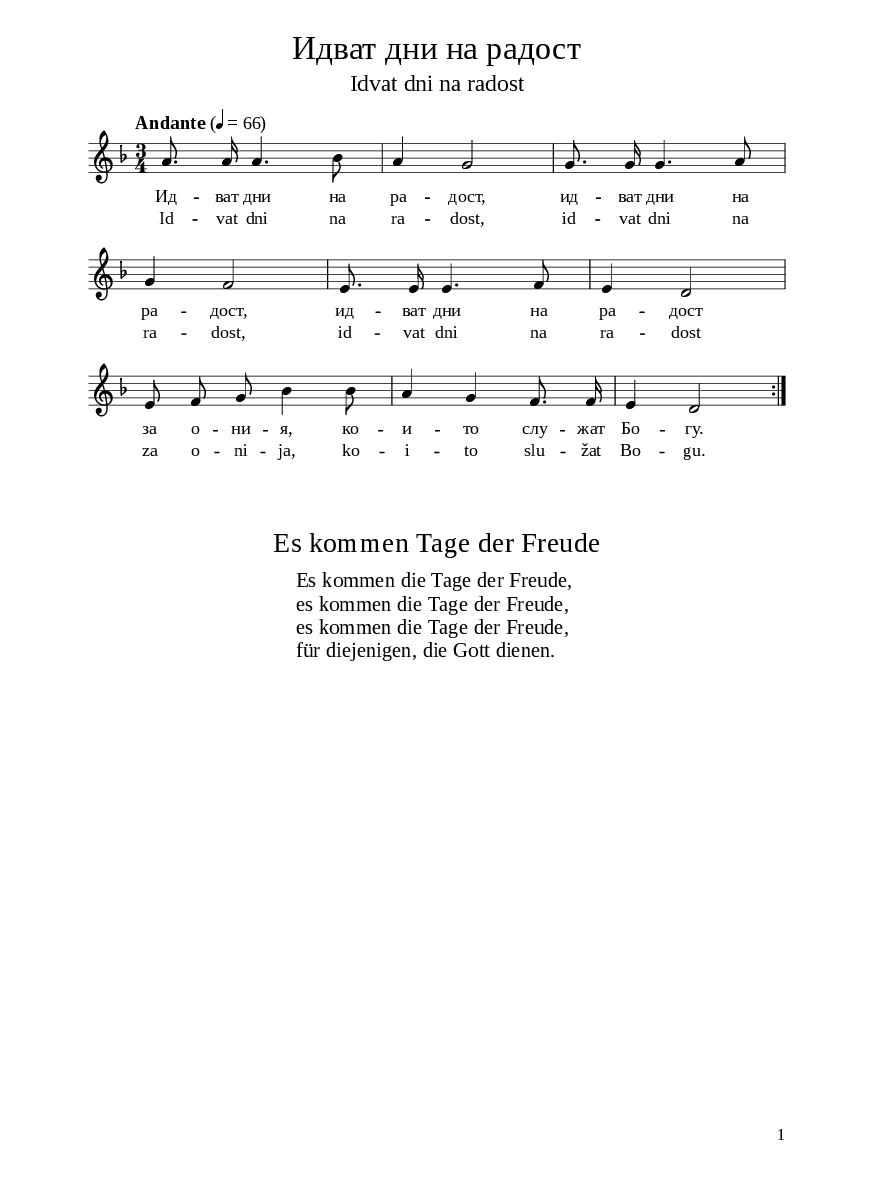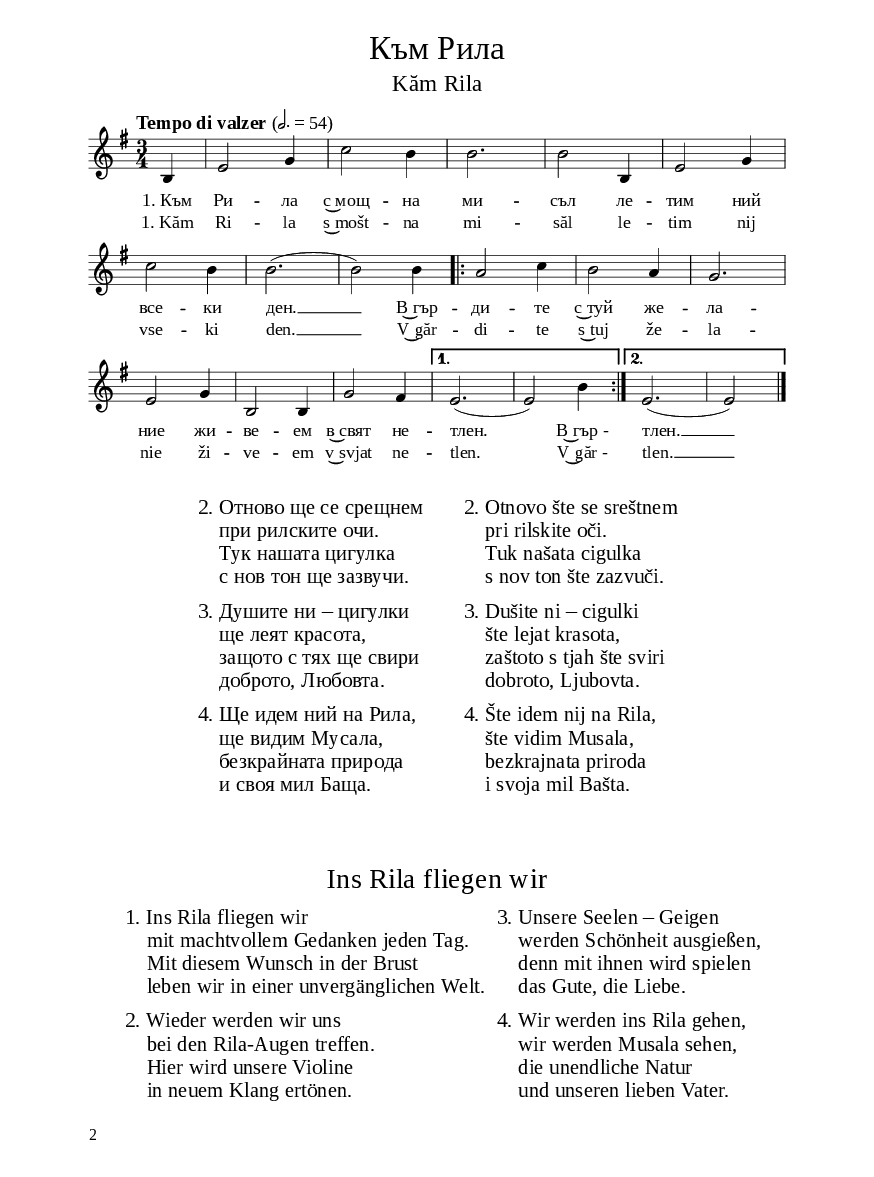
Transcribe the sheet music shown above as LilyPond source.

\version "2.24.4"

% include paper part and global functions
\include "include/globals.ily"

\bookpart {
  \label #'ref056_1
  \tocItem \markup "Идват дни на радост – Idvat dni na radost"
  \include "include/bookpart-paper.ily"
  \score {
    \include "include/score-layout.ily"

    \new Voice \absolute  {
      \clef treble
      \key d \minor
      \time 3/4
      \autoBeamOff
      \tempoFunc "Andante" 4 "66"
      a'8. a'16 a'4. bes'8 | a'4 g'2 | g'8. g'16 g'4. a'8 | \break
      g'4 f'2 | e'8. e'16 e'4. f'8 | e'4 d'2 | \break
      e'8 f'8 g'8 bes'4 bes'8 | a'4 g'4 f'8. f'16 | e'4 d'2 | \bar ":|."
    }

    \addlyrics {
      Ид -- ват дни на ра -- дост, ид -- ват дни на
      ра -- дост, ид -- ват дни на ра -- дост
      за о -- ни -- я, ко -- и -- то слу -- жат Бо -- гу.
    }

    \addlyrics {
      Id -- vat dni na ra -- dost, id -- vat dni na
      ra -- dost, id -- vat dni na ra -- dost
      za o -- ni -- ja, ko -- i -- to slu -- žat Bo -- gu.
    }


    \header {
      title = \titleFunc "Идват дни на радост" "Idvat dni na radost"
    }

    \midi{}

  } % score

  % include foreign translation(s) of the song
  \markup \vspace #3
  \version "2.24.4"

\markup \fill-line { \fontsize #deTitleFontSize "Es kommen Tage der Freude" }
\markup \null
\markup \null

\markup \abs-fontsize #10 {
   \hspace #27
  \override #`(baseline-skip . ,deCoupletBaselineSkip)

  \column {
    \line { " " Es kommen die Tage der Freude, }

    \line { " " es kommen die Tage der Freude,}

    \line { " " es kommen die Tage der Freude,}

    \line { " " für diejenigen, die Gott dienen. }

  }

}


  \pageBreak

  \label #'ref056_2
  \tocItem \markup "Към Рила – Kăm Rila"

  \include "include/bookpart-paper.ily"
  \score {
    \include "include/score-layout.ily"

    \new Voice \absolute  {
      \clef treble
      \key e \minor
      \time 3/4
      \tempoFunc "Tempo di valzer" 2. "54"
      \partial 4 b4 | e'2 g'4 | c''2 b'4 | b'2. | b'2 b4 | e'2 g'4 | \break
      c''2 b'4 | b'2. ( | b'2 ) b'4 |
      \repeat volta 2 {
        a'2 c''4 | b'2 a'4 | g'2. \break
        e'2 g'4 | b2 b4 | g'2 fis'4
      }
      \alternative {
        { e'2. ( | e'2 ) b'4 | }
        { e'2. ( | e'2 ) \bar "|." }
      }
    }

    \addlyrics {
      "1. Към" Ри -- ла с~мощ -- на ми -- съл ле -- тим ний
      все -- ки ден. __ В~гър -- ди -- те с~туй же -- ла --
      ние жи -- ве -- ем в~свят не -- тлен. "В~гър -" тлен. __
    }

    \addlyrics {
      "1. Kăm" Ri -- la s~mošt -- na mi -- săl le -- tim nij
      vse -- ki den. __ V~găr -- di -- te s~tuj že -- la --
      nie ži -- ve -- em v~svjat ne -- tlen. "V~găr -" tlen. __
    }

    \header {
      title = \titleFunc "Към Рила" "Kăm Rila"
    }

    \midi{}

  } % score
  \markup \empty-two

  \markup \abs-fontsize #10 {
    \hspace #15
    \override #`(baseline-skip . ,bgCoupletBaselineSkip)
    \column {

      \line { 2. Отново ще се срещнем  }
      \line {   "   " при рилските очи. }
      \line {   "   " Тук нашата цигулка }
      \line {   "   " с нов тон ще зазвучи. }

      \vspace #0.5
      \line { 3. Душите ни  – цигулки }
      \line {   "   " ще леят красота, }
      \line {   "   " защото с тях ще свири  }
      \line {   "   " доброто, Любовта. }
      \vspace #0.5
      \line { 4. Ще идем ний на Рила, }
      \line {   "   " ще видим Мусала, }
      \line {   "   " безкрайната природа  }
      \line {   "   " и своя мил Баща. }
    }

    \hspace #5
    \override #`(baseline-skip . ,bgCoupletBaselineSkip)
    \column {

      \line { 2. Otnovo šte se sreštnem  }
      \line {   "   " pri rilskite oči. }
      \line {   "   " Tuk našata cigulka }
      \line {   "   " s nov ton šte zazvuči. }

      \vspace #0.5
      \line { 3. Dušite ni  – cigulki }
      \line {   "   " šte lejat krasota, }
      \line {   "   " zaštoto s tjah šte sviri  }
      \line {   "   " dobroto, Ljubovta. }
      \vspace #0.5
      \line { 4. Šte idem nij na Rila, }
      \line {   "   " šte vidim Musala, }
      \line {   "   " bezkrajnata priroda  }
      \line {   "   " i svoja mil Bašta. }
    } %column
  } % markup


  \markup \vspace #3
  \version "2.24.4"

\markup \fill-line { \fontsize #deTitleFontSize "Ins Rila fliegen wir" }
\markup \null
\markup \null
\markup \abs-fontsize #10 {
   \hspace #5
  \override #`(baseline-skip . ,deCoupletBaselineSkip)

  \column {

    \line { 1. Ins Rila fliegen wir  }
    \line {   "   " mit machtvollem Gedanken jeden Tag.  }
    \line {   "   " Mit diesem Wunsch in der Brust }
    \line {   "   " leben wir in einer unvergänglichen Welt. }

     \vspace #0.5
    \line { 2. Wieder werden wir uns  }
    \line {   "   " bei den Rila-Augen treffen. }
    \line {   "   " Hier wird unsere Violine }
    \line {   "   " in neuem Klang ertönen. }



  }

   \hspace #1
  \override #`(baseline-skip . ,deCoupletBaselineSkip)
 

  \column { 
      
    \line { 3. Unsere Seelen – Geigen  }
    \line {   "   " werden Schönheit ausgießen, }
    \line {   "   " denn mit ihnen wird spielen  }
    \line {   "   " das Gute, die Liebe. }

    \vspace #0.5
    \line { 4. Wir werden ins Rila gehen, }
    \line {   "   " wir werden Musala sehen, }
    \line {   "   " die unendliche Natur  }
    \line {   "   " und unseren lieben Vater. }
  }



}



} % bookpart
